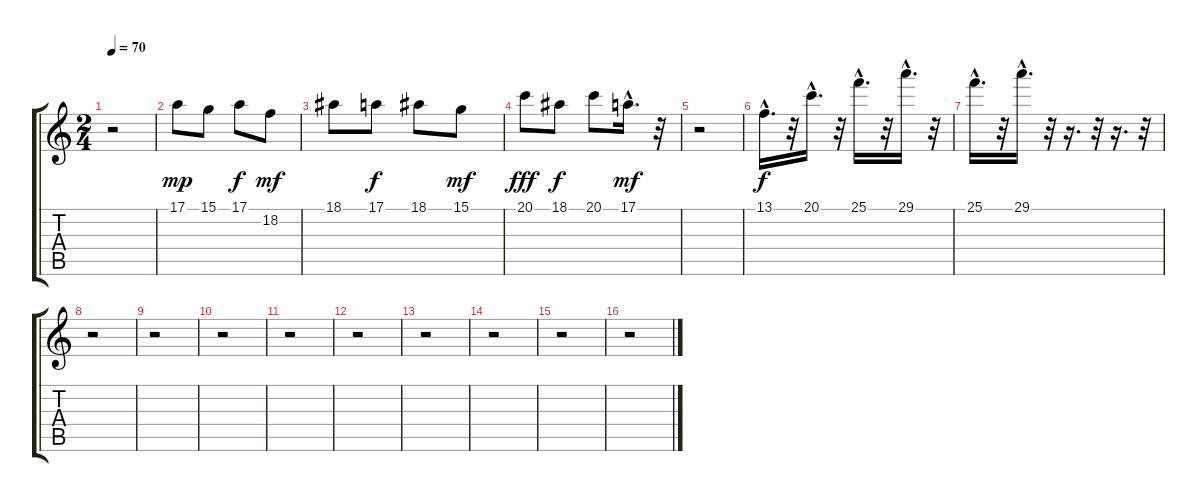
\track "" {instrument tinklebell}
\staff {score tabs}
\tuning (E4 B3 G3 D3 A2 E2) {hide}
\ts (2 4)
\tempo 70
\clef g2
\ks c
r.2{dy mp instrument tinklebell} |
17.1.8 15.1.8 17.1.8{dy f} 18.2.8{dy mf} |
18.1.8 17.1.8{dy f} 18.1.8 15.1.8{dy mf} |
20.1.8{dy fff} 18.1.8{dy f} 20.1.8 17.1{hac}.16{d dy mf} r.32 |
r.2 |
13.1{hac}.16{d dy f} r.32 20.1{hac}.16{d} r.32 25.1{hac}.16{d} r.32 29.1{hac}.16{d} r.32 |
25.1{hac}.16{d} r.32 29.1{hac}.16{d} r.32 r.16{d} r.32 r.16{d} r.32 |
r.2 |
r.2 |
r.2 |
r.2 |
r.2 |
r.2 |
r.2 |
r.2 |
r.2
